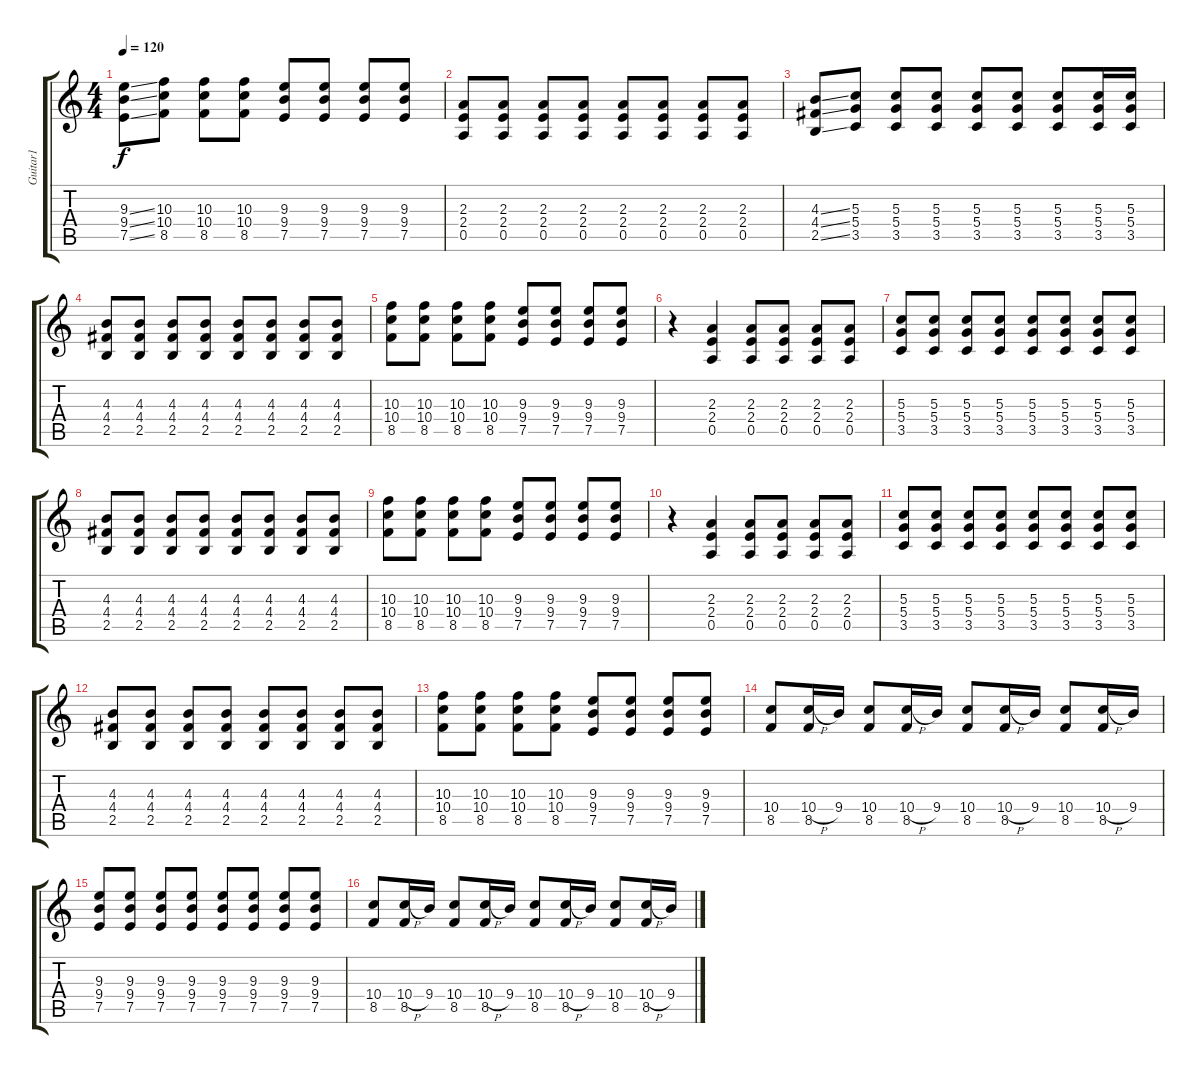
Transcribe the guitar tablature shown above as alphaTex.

\track ("Guitar1" "Guitar1") {instrument distortionguitar}
\staff {score tabs}
\tuning (E4 B3 G3 D3 A2 E2) {hide}
\ts (4 4)
\tempo 120
\clef g2
\ks c
(9.3{ss} 9.4{ss} 7.5{ss}).8{dy f} (10.3 10.4 8.5).8 (10.3 10.4 8.5).8 (10.3 10.4 8.5).8 (9.3 9.4 7.5).8 (9.3 9.4 7.5).8 (9.3 9.4 7.5).8 (9.3 9.4 7.5).8 |
(2.3 2.4 0.5).8 (2.3 2.4 0.5).8 (2.3 2.4 0.5).8 (2.3 2.4 0.5).8 (2.3 2.4 0.5).8 (2.3 2.4 0.5).8 (2.3 2.4 0.5).8 (2.3 2.4 0.5).8 |
(4.3{ss} 4.4{ss} 2.5{ss}).8 (5.3 5.4 3.5).8 (5.3 5.4 3.5).8 (5.3 5.4 3.5).8 (5.3 5.4 3.5).8 (5.3 5.4 3.5).8 (5.3 5.4 3.5).8 (5.3 5.4 3.5).16 (5.3 5.4 3.5).16 |
(4.3 4.4 2.5).8 (4.3 4.4 2.5).8 (4.3 4.4 2.5).8 (4.3 4.4 2.5).8 (4.3 4.4 2.5).8 (4.3 4.4 2.5).8 (4.3 4.4 2.5).8 (4.3 4.4 2.5).8 |
(10.3 10.4 8.5).8 (10.3 10.4 8.5).8 (10.3 10.4 8.5).8 (10.3 10.4 8.5).8 (9.3 9.4 7.5).8 (9.3 9.4 7.5).8 (9.3 9.4 7.5).8 (9.3 9.4 7.5).8 |
r.4 (2.3 2.4 0.5).4 (2.3 2.4 0.5).8 (2.3 2.4 0.5).8 (2.3 2.4 0.5).8 (2.3 2.4 0.5).8 |
(5.3 5.4 3.5).8 (5.3 5.4 3.5).8 (5.3 5.4 3.5).8 (5.3 5.4 3.5).8 (5.3 5.4 3.5).8 (5.3 5.4 3.5).8 (5.3 5.4 3.5).8 (5.3 5.4 3.5).8 |
(4.3 4.4 2.5).8 (4.3 4.4 2.5).8 (4.3 4.4 2.5).8 (4.3 4.4 2.5).8 (4.3 4.4 2.5).8 (4.3 4.4 2.5).8 (4.3 4.4 2.5).8 (4.3 4.4 2.5).8 |
(10.3 10.4 8.5).8 (10.3 10.4 8.5).8 (10.3 10.4 8.5).8 (10.3 10.4 8.5).8 (9.3 9.4 7.5).8 (9.3 9.4 7.5).8 (9.3 9.4 7.5).8 (9.3 9.4 7.5).8 |
r.4 (2.3 2.4 0.5).4 (2.3 2.4 0.5).8 (2.3 2.4 0.5).8 (2.3 2.4 0.5).8 (2.3 2.4 0.5).8 |
(5.3 5.4 3.5).8 (5.3 5.4 3.5).8 (5.3 5.4 3.5).8 (5.3 5.4 3.5).8 (5.3 5.4 3.5).8 (5.3 5.4 3.5).8 (5.3 5.4 3.5).8 (5.3 5.4 3.5).8 |
(4.3 4.4 2.5).8 (4.3 4.4 2.5).8 (4.3 4.4 2.5).8 (4.3 4.4 2.5).8 (4.3 4.4 2.5).8 (4.3 4.4 2.5).8 (4.3 4.4 2.5).8 (4.3 4.4 2.5).8 |
(10.3 10.4 8.5).8 (10.3 10.4 8.5).8 (10.3 10.4 8.5).8 (10.3 10.4 8.5).8 (9.3 9.4 7.5).8 (9.3 9.4 7.5).8 (9.3 9.4 7.5).8 (9.3 9.4 7.5).8 |
(10.4 8.5).8 (10.4{h} 8.5).16 9.4.16 (10.4 8.5).8 (10.4{h} 8.5).16 9.4.16 (10.4 8.5).8 (10.4{h} 8.5).16 9.4.16 (10.4 8.5).8 (10.4{h} 8.5).16 9.4.16 |
(9.3 9.4 7.5).8 (9.3 9.4 7.5).8 (9.3 9.4 7.5).8 (9.3 9.4 7.5).8 (9.3 9.4 7.5).8 (9.3 9.4 7.5).8 (9.3 9.4 7.5).8 (9.3 9.4 7.5).8 |
(10.4 8.5).8 (10.4{h} 8.5).16 9.4.16 (10.4 8.5).8 (10.4{h} 8.5).16 9.4.16 (10.4 8.5).8 (10.4{h} 8.5).16 9.4.16 (10.4 8.5).8 (10.4{h} 8.5).16 9.4.16
